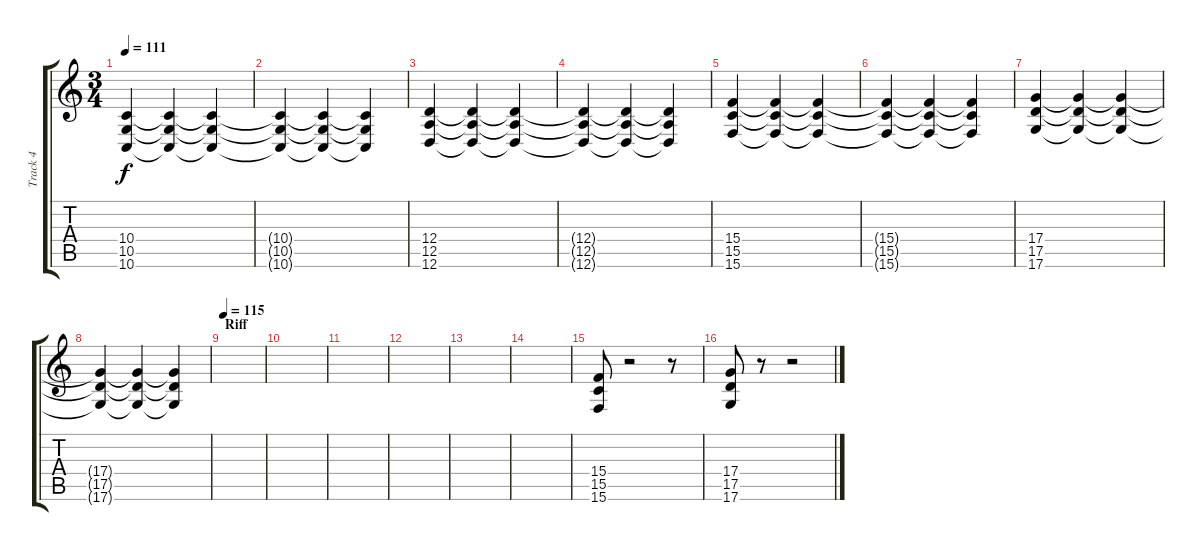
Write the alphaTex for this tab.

\track ("Track 4" "Track 4") {instrument drawbarorgan}
\staff {score tabs}
\tuning (E4 B3 G3 D3 A2 D2) {hide}
\ts (3 4)
\tempo 111
\clef g2
\ks c
(10.4 10.5 10.6).4{dy f} (10.4{t} 10.5{t} 10.6{t}).4 (10.4{t} 10.5{t} 10.6{t}).4 |
(10.4{t} 10.5{t} 10.6{t}).4 (10.4{t} 10.5{t} 10.6{t}).4 (10.4{t} 10.5{t} 10.6{t}).4 |
(12.4 12.5 12.6).4 (12.4{t} 12.5{t} 12.6{t}).4 (12.4{t} 12.5{t} 12.6{t}).4 |
(12.4{t} 12.5{t} 12.6{t}).4 (12.4{t} 12.5{t} 12.6{t}).4 (12.4{t} 12.5{t} 12.6{t}).4 |
(15.4 15.5 15.6).4 (15.4{t} 15.5{t} 15.6{t}).4 (15.4{t} 15.5{t} 15.6{t}).4 |
(15.4{t} 15.5{t} 15.6{t}).4 (15.4{t} 15.5{t} 15.6{t}).4 (15.4{t} 15.5{t} 15.6{t}).4 |
(17.4 17.5 17.6).4 (17.4{t} 17.5{t} 17.6{t}).4 (17.4{t} 17.5{t} 17.6{t}).4 |
(17.4{t} 17.5{t} 17.6{t}).4 (17.4{t} 17.5{t} 17.6{t}).4 (17.4{t} 17.5{t} 17.6{t}).4 |
\section ("" "Riff")
\tempo 115
|
|
|
|
|
|
(15.4 15.5 15.6).8 r.2 r.8 |
(17.4 17.5 17.6).8 r.8 r.2
